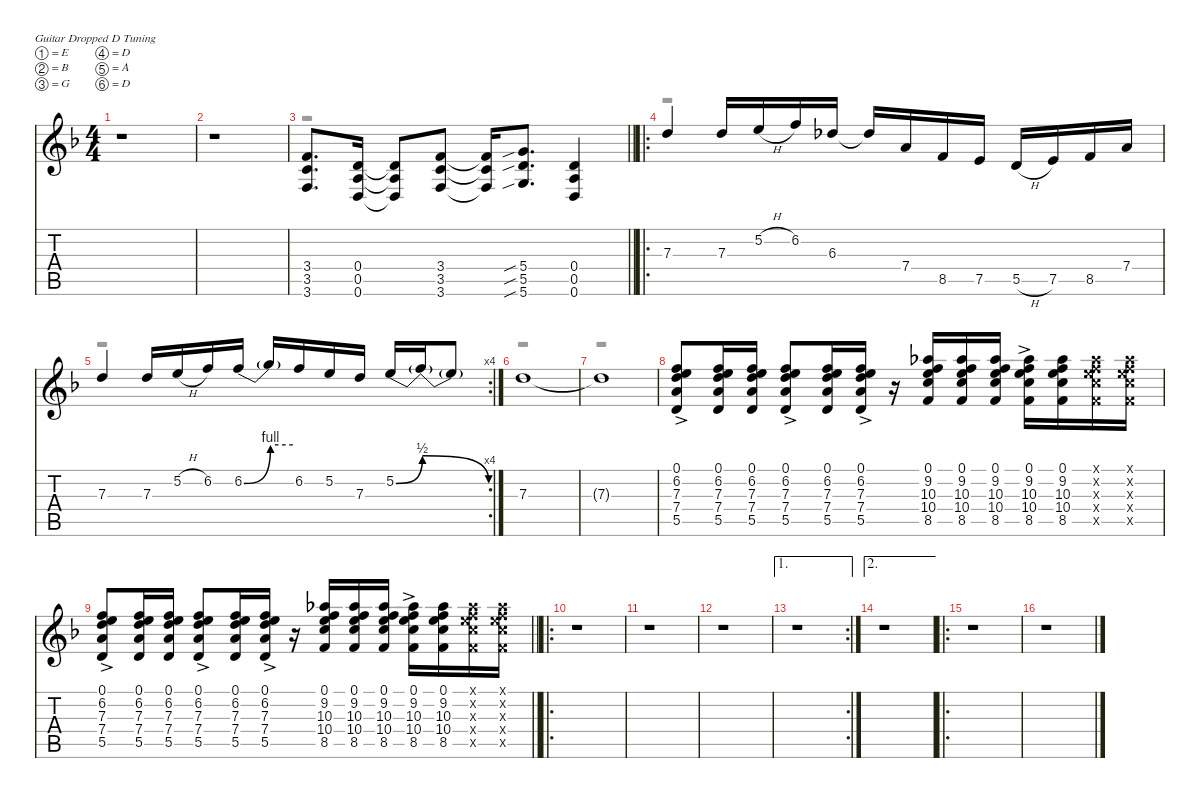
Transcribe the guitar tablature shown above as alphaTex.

\defaultSystemsLayout 4
\hideDynamics
\bracketExtendMode nobrackets
\singleTrackTrackNamePolicy hidden
\multiTrackTrackNamePolicy hidden
\otherSystemsTrackNameOrientation horizontal
\track ("Guitar 2" "Guitar 2") {defaultSystemsLayout 8 instrument distortionguitar}
\staff {score tabs}
\tuning (E4 B3 G3 D3 A2 D2)
\voice
\ts (4 4)
\tempo (85 hide)
\clef g2
\ks dminor
r.1{dy f beam Up} |
\tempo (84 0.00625 hide)
r.1{beam Up} |
\tempo (85 hide)
\barLineRight lightlight
(3.4{acc forcenatural} 3.5{acc forcenatural} 3.6{acc forcenatural}).8{d beam Up} (0.4{acc forcenatural} 0.5{acc forcenatural} 0.6{acc forcenatural}).16{beam Up} (0.4{t acc forcenatural} 0.5{t acc forcenatural} 0.6{t acc forcenatural}).8{beam Up} (3.4{acc forcenatural} 3.5{acc forcenatural} 3.6{acc forcenatural}).8{beam Up} (3.4{t acc forcenatural} 3.5{t acc forcenatural} 3.6{t acc forcenatural}).16{beam Up} (5.4{sib acc forcenatural} 5.5{sib acc forcenatural} 5.6{sib acc forcenatural}).8{d beam Up} (0.4{acc forcenatural} 0.5{acc forcenatural} 0.6{acc forcenatural}).4{beam Up} |
\ro
\tempo (84 hide)
7.3{acc forcenatural}.4{dy fff beam Up} 7.3{acc forcenatural}.16{beam Up} 5.2{h acc forcenatural}.16{beam Up} 6.2{acc forcenatural}.16{beam Up} 6.3{acc b}.16{beam Up} 6.3{t acc b}.16{beam Up} 7.4{acc forcenatural}.16{beam Up} 8.5{acc forcenatural}.16{beam Up} 7.5{acc forcenatural}.16{beam Up} 5.5{h acc forcenatural}.16{beam Up} 7.5{acc forcenatural}.16{beam Up} 8.5{acc forcenatural}.16{beam Up} 7.4{acc forcenatural}.16{beam Up} |
\rc 4
\tempo (85 0.0125 hide)
7.3{acc forcenatural}.4{beam Up} 7.3{acc forcenatural}.16{beam Up} 5.2{h acc forcenatural}.16{beam Up} 6.2{acc forcenatural}.16{beam Up} 6.2{be (bend 0 0 60 4) acc forcenatural}.16{beam Up} 6.2{be (hold 0 4 60 4) t}.16{beam Up} 6.2{acc forcenatural}.16{beam Up} 5.2{acc forcenatural}.16{beam Up} 7.3{acc forcenatural}.16{beam Up} 5.2{be (bend 0 0 60 2) acc forcenatural}.16{beam Up} 5.2{be (release 0 2 60 0) t}.16{beam Up} 5.2{t acc forcenatural}.8{beam Up} |
\tempo (84 0.00625 hide)
7.3{acc forcenatural}.1{dy ff beam Up} |
\tempo (85 0.00625 hide)
7.3{t acc forcenatural}.1{beam Up} |
\tempo (84 0.0125 hide)
(0.1{ac acc forcenatural} 6.2{ac acc forcenatural} 7.3{ac acc forcenatural} 7.4{ac acc forcenatural} 5.5{ac acc forcenatural}).8{dy mp instrument acousticguitarsteel beam Up} (0.1{acc forcenatural} 6.2{acc forcenatural} 7.3{acc forcenatural} 7.4{acc forcenatural} 5.5{acc forcenatural}).16{dy mf beam Up} (0.1{acc forcenatural} 6.2{acc forcenatural} 7.3{acc forcenatural} 7.4{acc forcenatural} 5.5{acc forcenatural}).16{beam Up} (0.1{ac acc forcenatural} 6.2{ac acc forcenatural} 7.3{ac acc forcenatural} 7.4{ac acc forcenatural} 5.5{ac acc forcenatural}).8{dy mp beam Up} (0.1{acc forcenatural} 6.2{acc forcenatural} 7.3{acc forcenatural} 7.4{acc forcenatural} 5.5{acc forcenatural}).16{dy mf beam Up} (0.1{ac acc forcenatural} 6.2{ac acc forcenatural} 7.3{ac acc forcenatural} 7.4{ac acc forcenatural} 5.5{ac acc forcenatural}).16{dy mp beam Up} r.16{beam Up} (0.1{acc forcenatural} 9.2{acc b} 10.3{acc forcenatural} 10.4{acc forcenatural} 8.5{acc forcenatural}).16{dy mf beam Down} (0.1{acc forcenatural} 9.2{acc b} 10.3{acc forcenatural} 10.4{acc forcenatural} 8.5{acc forcenatural}).16{beam Down} (0.1{acc forcenatural} 9.2{acc b} 10.3{acc forcenatural} 10.4{acc forcenatural} 8.5{acc forcenatural}).16{beam Down} (0.1{ac acc forcenatural} 9.2{ac acc b} 10.3{ac acc forcenatural} 10.4{ac acc forcenatural} 8.5{ac acc forcenatural}).16{dy mp beam Down} (0.1{acc forcenatural} 9.2{acc b} 10.3{acc forcenatural} 10.4{acc forcenatural} 8.5{acc forcenatural}).16{dy mf beam Down} (0.1{x acc forcenatural} 9.2{x acc b} 10.3{x acc forcenatural} 10.4{x acc forcenatural} 8.5{x acc forcenatural}).16{beam Down} (0.1{x acc forcenatural} 9.2{x acc b} 10.3{x acc forcenatural} 10.4{x acc forcenatural} 8.5{x acc forcenatural}).16{beam Down} |
\tempo (85 0.00625 hide)
\barLineRight lightlight
(0.1{ac acc forcenatural} 6.2{ac acc forcenatural} 7.3{ac acc forcenatural} 7.4{ac acc forcenatural} 5.5{ac acc forcenatural}).8{dy mp beam Up} (0.1{acc forcenatural} 6.2{acc forcenatural} 7.3{acc forcenatural} 7.4{acc forcenatural} 5.5{acc forcenatural}).16{dy mf beam Up} (0.1{acc forcenatural} 6.2{acc forcenatural} 7.3{acc forcenatural} 7.4{acc forcenatural} 5.5{acc forcenatural}).16{beam Up} (0.1{ac acc forcenatural} 6.2{ac acc forcenatural} 7.3{ac acc forcenatural} 7.4{ac acc forcenatural} 5.5{ac acc forcenatural}).8{dy mp beam Up} (0.1{acc forcenatural} 6.2{acc forcenatural} 7.3{acc forcenatural} 7.4{acc forcenatural} 5.5{acc forcenatural}).16{dy mf beam Up} (0.1{ac acc forcenatural} 6.2{ac acc forcenatural} 7.3{ac acc forcenatural} 7.4{ac acc forcenatural} 5.5{ac acc forcenatural}).16{dy mp beam Up} r.16{beam Up} (0.1{acc forcenatural} 9.2{acc b} 10.3{acc forcenatural} 10.4{acc forcenatural} 8.5{acc forcenatural}).16{dy mf beam Down} (0.1{acc forcenatural} 9.2{acc b} 10.3{acc forcenatural} 10.4{acc forcenatural} 8.5{acc forcenatural}).16{beam Down} (0.1{acc forcenatural} 9.2{acc b} 10.3{acc forcenatural} 10.4{acc forcenatural} 8.5{acc forcenatural}).16{beam Down} (0.1{ac acc forcenatural} 9.2{ac acc b} 10.3{ac acc forcenatural} 10.4{ac acc forcenatural} 8.5{ac acc forcenatural}).16{dy mp beam Down} (0.1{acc forcenatural} 9.2{acc b} 10.3{acc forcenatural} 10.4{acc forcenatural} 8.5{acc forcenatural}).16{dy mf beam Down} (0.1{x acc forcenatural} 9.2{x acc b} 10.3{x acc forcenatural} 10.4{x acc forcenatural} 8.5{x acc forcenatural}).16{beam Down} (0.1{x acc forcenatural} 9.2{x acc b} 10.3{x acc forcenatural} 10.4{x acc forcenatural} 8.5{x acc forcenatural}).16{beam Down} |
\ro
\tempo (84 0.00625 hide)
r.1{beam Up} |
\tempo (85 0.00625 hide)
r.1{beam Up} |
\tempo (84 hide)
r.1{beam Up} |
\ae 1
\rc 2
\tempo (85 hide)
r.1{beam Up} |
\ae 2
\tempo (84 0.00625 hide)
r.1{beam Up} |
\ro
\tempo (85 hide)
r.1{beam Up} |
\tempo (84 hide)
r.1{beam Up}
\voice
\clef g2
\ottava regular
\simile none
\ks dminor
r.1{dy f beam Down} |
r.1{beam Down} |
\barLineRight lightlight
r.1{beam Down} |
r.1{beam Down} |
r.1{beam Down} |
r.1{beam Down} |
r.1{beam Down} |
|
\barLineRight lightlight
|
r.1{beam Down} |
r.1{beam Down} |
r.1{beam Down} |
r.1{beam Down} |
r.1{beam Down} |
r.1{beam Down} |
r.1{beam Down}
